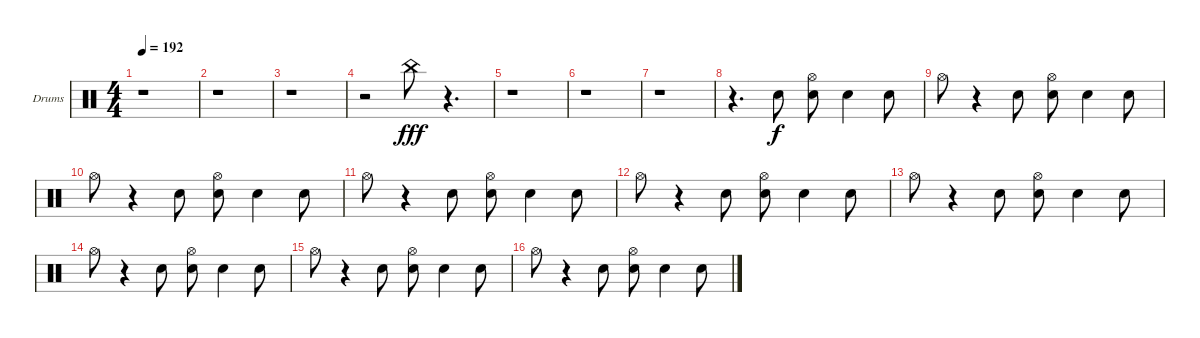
\bracketExtendMode groupsimilarinstruments
\firstSystemTrackNameOrientation horizontal
\otherSystemsTrackNameOrientation horizontal
\track ("Drumkit" "Drums") {instrument percussion}
\staff {score}
\articulation defaults
\ts (4 4)
\tempo 192
\clef neutral
\ks c
r.1{dy fff} |
r.1 |
r.1 |
r.2 "China (hit)".8 r.4{d} |
r.1 |
r.1 |
r.1 |
r.4{d} "Snare (hit) 2".8{dy f} ("Hi-Hat (open)" "Snare (hit) 2").8 "Snare (hit) 2".4 "Snare (hit) 2".8 |
"Hi-Hat (open)".8 r.4 "Snare (hit) 2".8 ("Hi-Hat (open)" "Snare (hit) 2").8 "Snare (hit) 2".4 "Snare (hit) 2".8 |
"Hi-Hat (open)".8 r.4 "Snare (hit) 2".8 ("Hi-Hat (open)" "Snare (hit) 2").8 "Snare (hit) 2".4 "Snare (hit) 2".8 |
"Hi-Hat (open)".8 r.4 "Snare (hit) 2".8 ("Hi-Hat (open)" "Snare (hit) 2").8 "Snare (hit) 2".4 "Snare (hit) 2".8 |
"Hi-Hat (open)".8 r.4 "Snare (hit) 2".8 ("Hi-Hat (open)" "Snare (hit) 2").8 "Snare (hit) 2".4 "Snare (hit) 2".8 |
"Hi-Hat (open)".8 r.4 "Snare (hit) 2".8 ("Hi-Hat (open)" "Snare (hit) 2").8 "Snare (hit) 2".4 "Snare (hit) 2".8 |
"Hi-Hat (open)".8 r.4 "Snare (hit) 2".8 ("Hi-Hat (open)" "Snare (hit) 2").8 "Snare (hit) 2".4 "Snare (hit) 2".8 |
"Hi-Hat (open)".8 r.4 "Snare (hit) 2".8 ("Hi-Hat (open)" "Snare (hit) 2").8 "Snare (hit) 2".4 "Snare (hit) 2".8 |
"Hi-Hat (open)".8 r.4 "Snare (hit) 2".8 ("Hi-Hat (open)" "Snare (hit) 2").8 "Snare (hit) 2".4 "Snare (hit) 2".8
